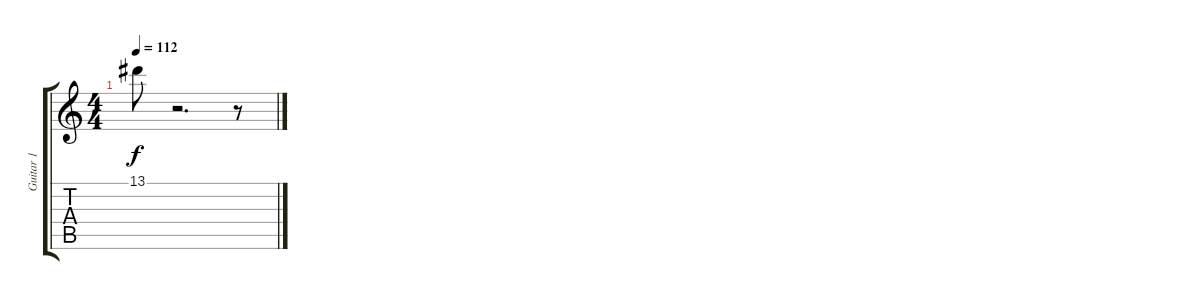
\track ("Guitar 1" "Guitar 1") {instrument distortionguitar}
\staff {score tabs}
\tuning (D4 A3 F3 C3 G2 C2) {hide}
\ts (4 4)
\tempo 112
\clef g2
\ks c
13.1.8{dy f} r.2{d} r.8
